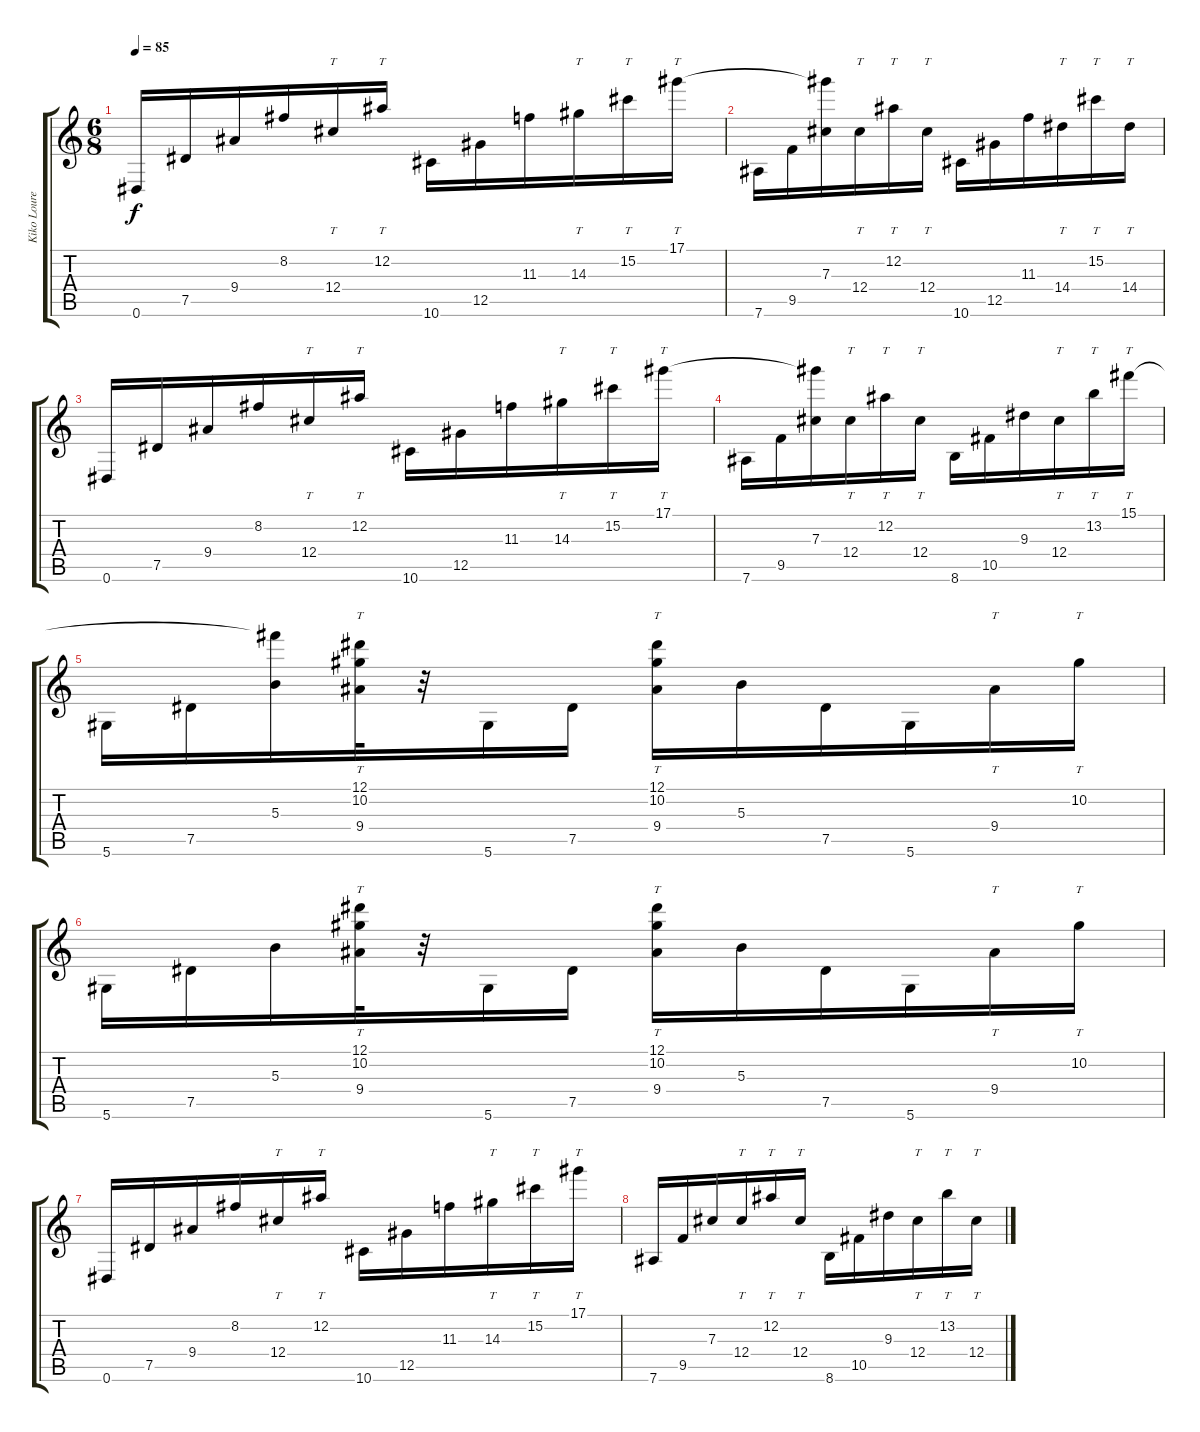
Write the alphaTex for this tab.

\track ("Kiko Loureiro" "Kiko Loure") {instrument distortionguitar}
\staff {score tabs}
\tuning (Eb4 Bb3 Gb3 Db3 Ab2 Eb2) {hide}
\ts (6 8)
\tempo 85
\clef g2
\ks c
0.6.16{dy f} 7.5.16 9.4.16 8.2.16 12.4.16{tt} 12.2.16{tt} 10.6.16 12.5.16 11.3.16 14.3.16{tt} 15.2.16{tt} 17.1.16{tt} |
7.6.16 9.5.16 (17.1{t} 7.3).16 12.4.16{tt} 12.2.16{tt} 12.4.16{tt} 10.6.16 12.5.16 11.3.16 14.4.16{tt} 15.2.16{tt} 14.4.16{tt} |
0.6.16 7.5.16 9.4.16 8.2.16 12.4.16{tt} 12.2.16{tt} 10.6.16 12.5.16 11.3.16 14.3.16{tt} 15.2.16{tt} 17.1.16{tt} |
7.6.16 9.5.16 (17.1{t} 7.3).16 12.4.16{tt} 12.2.16{tt} 12.4.16{tt} 8.6.16 10.5.16 9.3.16 12.4.16{tt} 13.2.16{tt} 15.1.16{tt} |
5.6.16 7.5.16 (15.1{t} 5.3).16 (12.1 10.2 9.4).32{tt} r.32 5.6.16 7.5.16 (12.1 10.2 9.4).16{tt} 5.3.16 7.5.16 5.6.16 9.4.16{tt} 10.2.16{tt} |
5.6.16 7.5.16 5.3.16 (12.1 10.2 9.4).32{tt} r.32 5.6.16 7.5.16 (12.1 10.2 9.4).16{tt} 5.3.16 7.5.16 5.6.16 9.4.16{tt} 10.2.16{tt} |
0.6.16 7.5.16 9.4.16 8.2.16 12.4.16{tt} 12.2.16{tt} 10.6.16 12.5.16 11.3.16 14.3.16{tt} 15.2.16{tt} 17.1.16{tt} |
7.6.16 9.5.16 7.3.16 12.4.16{tt} 12.2.16{tt} 12.4.16{tt} 8.6.16 10.5.16 9.3.16 12.4.16{tt} 13.2.16{tt} 12.4.16{tt}
